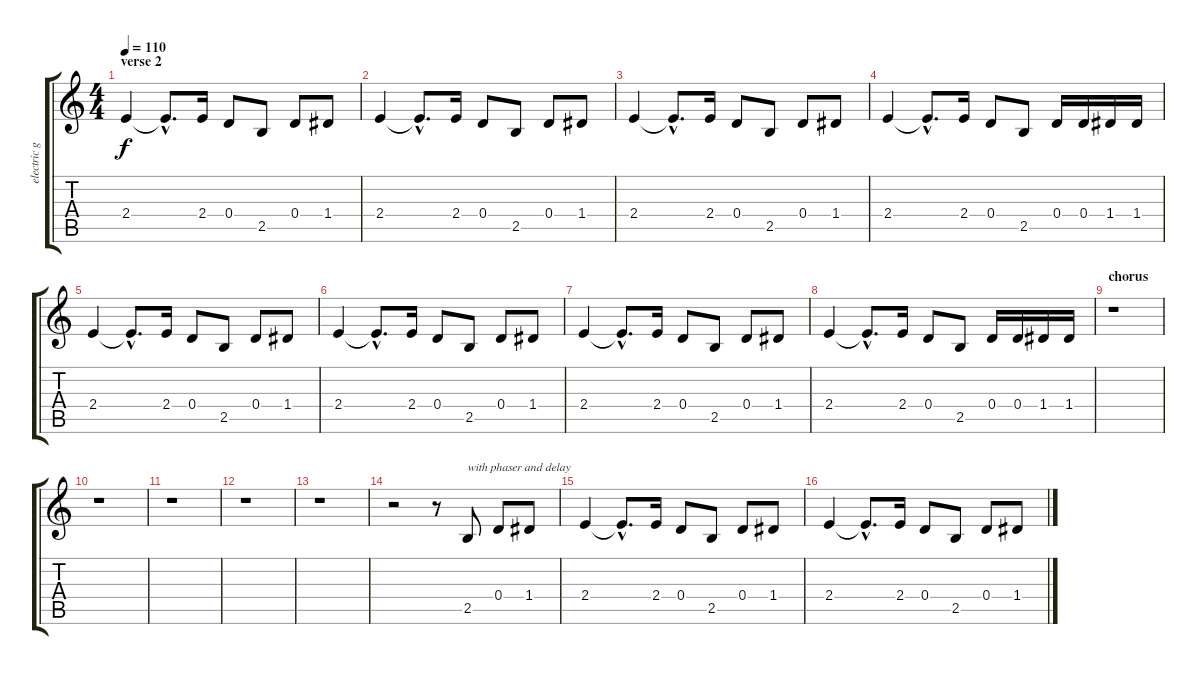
\track ("electric guitar(clean)" "electric g") {instrument electricguitarmuted}
\staff {score tabs}
\tuning (E4 B3 G3 D3 A2 E2) {hide}
\ts (4 4)
\section ("" "verse 2")
\tempo 110
\clef g2
\ks c
2.4.4{dy f} 2.4{hac t}.8{d} 2.4.16 0.4.8 2.5.8 0.4.8 1.4.8 |
2.4.4 2.4{hac t}.8{d} 2.4.16 0.4.8 2.5.8 0.4.8 1.4.8 |
2.4.4 2.4{hac t}.8{d} 2.4.16 0.4.8 2.5.8 0.4.8 1.4.8 |
2.4.4 2.4{hac t}.8{d} 2.4.16 0.4.8 2.5.8 0.4.16 0.4.16 1.4.16 1.4.16 |
2.4.4 2.4{hac t}.8{d} 2.4.16 0.4.8 2.5.8 0.4.8 1.4.8 |
2.4.4 2.4{hac t}.8{d} 2.4.16 0.4.8 2.5.8 0.4.8 1.4.8 |
2.4.4 2.4{hac t}.8{d} 2.4.16 0.4.8 2.5.8 0.4.8 1.4.8 |
2.4.4 2.4{hac t}.8{d} 2.4.16 0.4.8 2.5.8 0.4.16 0.4.16 1.4.16 1.4.16 |
\section ("" "chorus")
r.1 |
r.1 |
r.1 |
r.1 |
r.1 |
r.2 r.8 2.5.8{txt "with phaser and delay"} 0.4.8 1.4.8 |
2.4.4 2.4{hac t}.8{d} 2.4.16 0.4.8 2.5.8 0.4.8 1.4.8 |
2.4.4 2.4{hac t}.8{d} 2.4.16 0.4.8 2.5.8 0.4.8 1.4.8
